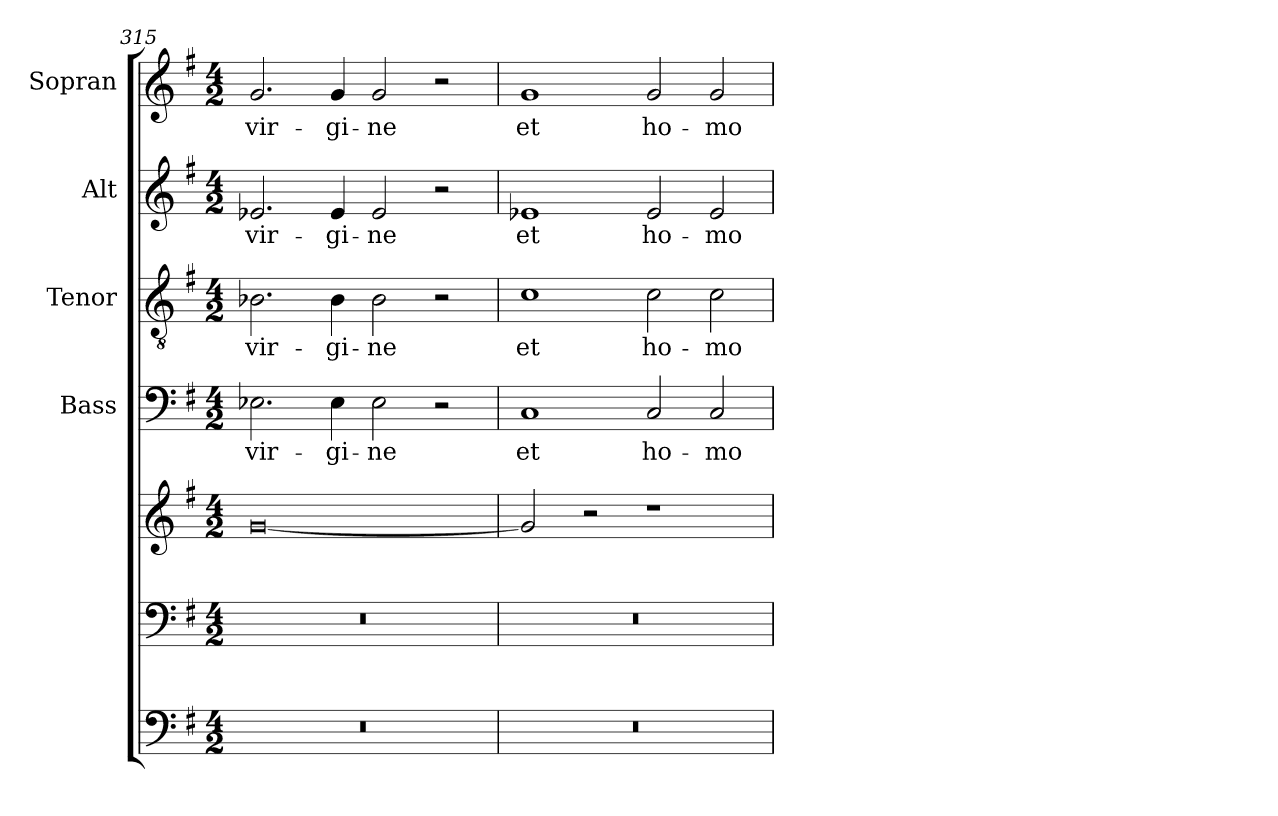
**kern	**kern	**kern	**kern	**text	**kern	**text	**kern	**text	**kern	**text
*part6	*part5	*part5	*part4	*part4	*part3	*part3	*part2	*part2	*part1	*part1
*staff7	*staff6	*staff5	*staff4	*staff4	*staff3	*staff3	*staff2	*staff2	*staff1	*staff1
*	*	*	*I"Bass	*	*I"Tenor	*	*I"Alt	*	*I"Sopran	*
*	*	*	*I'B.	*	*I'T.	*	*I'A.	*	*I'S.	*
*clefF4	*clefF4	*clefG2	*clefF4	*	*clefGv2	*	*clefG2	*	*clefG2	*
*k[f#]	*k[f#]	*k[f#]	*k[f#]	*	*k[f#]	*	*k[f#]	*	*k[f#]	*
*G:	*G:	*G:	*G:	*	*G:	*	*G:	*	*G:	*
*M4/2	*M4/2	*M4/2	*M4/2	*	*M4/2	*	*M4/2	*	*M4/2	*
=315	=315	=315	=315	=315	=315	=315	=315	=315	=315	=315
!	!	!	!	!LO:LY:b	!	!LO:LY:b	!	!LO:LY:b	!	!LO:LY:b
0r	0r	[0g	2.E-X\	vir-	2.B-X\	vir-	2.e-X/	vir-	2.g/	vir-
!	!	!	!	!LO:LY:b	!	!LO:LY:b	!	!LO:LY:b	!	!LO:LY:b
.	.	.	4E-\	-gi-	4B-\	-gi-	4e-/	-gi-	4g/	-gi-
!	!	!	!	!LO:LY:b	!	!LO:LY:b	!	!LO:LY:b	!	!LO:LY:b
.	.	.	2E-\	-ne	2B-\	-ne	2e-/	-ne	2g/	-ne
.	.	.	2r	.	2r	.	2r	.	2r	.
=316	=316	=316	=316	=316	=316	=316	=316	=316	=316	=316
!	!	!	!	!LO:LY:b	!	!LO:LY:b	!	!LO:LY:b	!	!LO:LY:b
0r	0r	2g/]	1C	et	1c	et	1e-X	et	1g	et
.	.	2r	.	.	.	.	.	.	.	.
!	!	!	!	!LO:LY:b	!	!LO:LY:b	!	!LO:LY:b	!	!LO:LY:b
.	.	1r	2C/	ho-	2c\	ho-	2e-/	ho-	2g/	ho-
!	!	!	!	!LO:LY:b	!	!LO:LY:b	!	!LO:LY:b	!	!LO:LY:b
.	.	.	2C/	-mo	2c\	-mo	2e-/	-mo	2g/	-mo
=	=	=	=	=	=	=	=	=	=	=
*-	*-	*-	*-	*-	*-	*-	*-	*-	*-	*-
